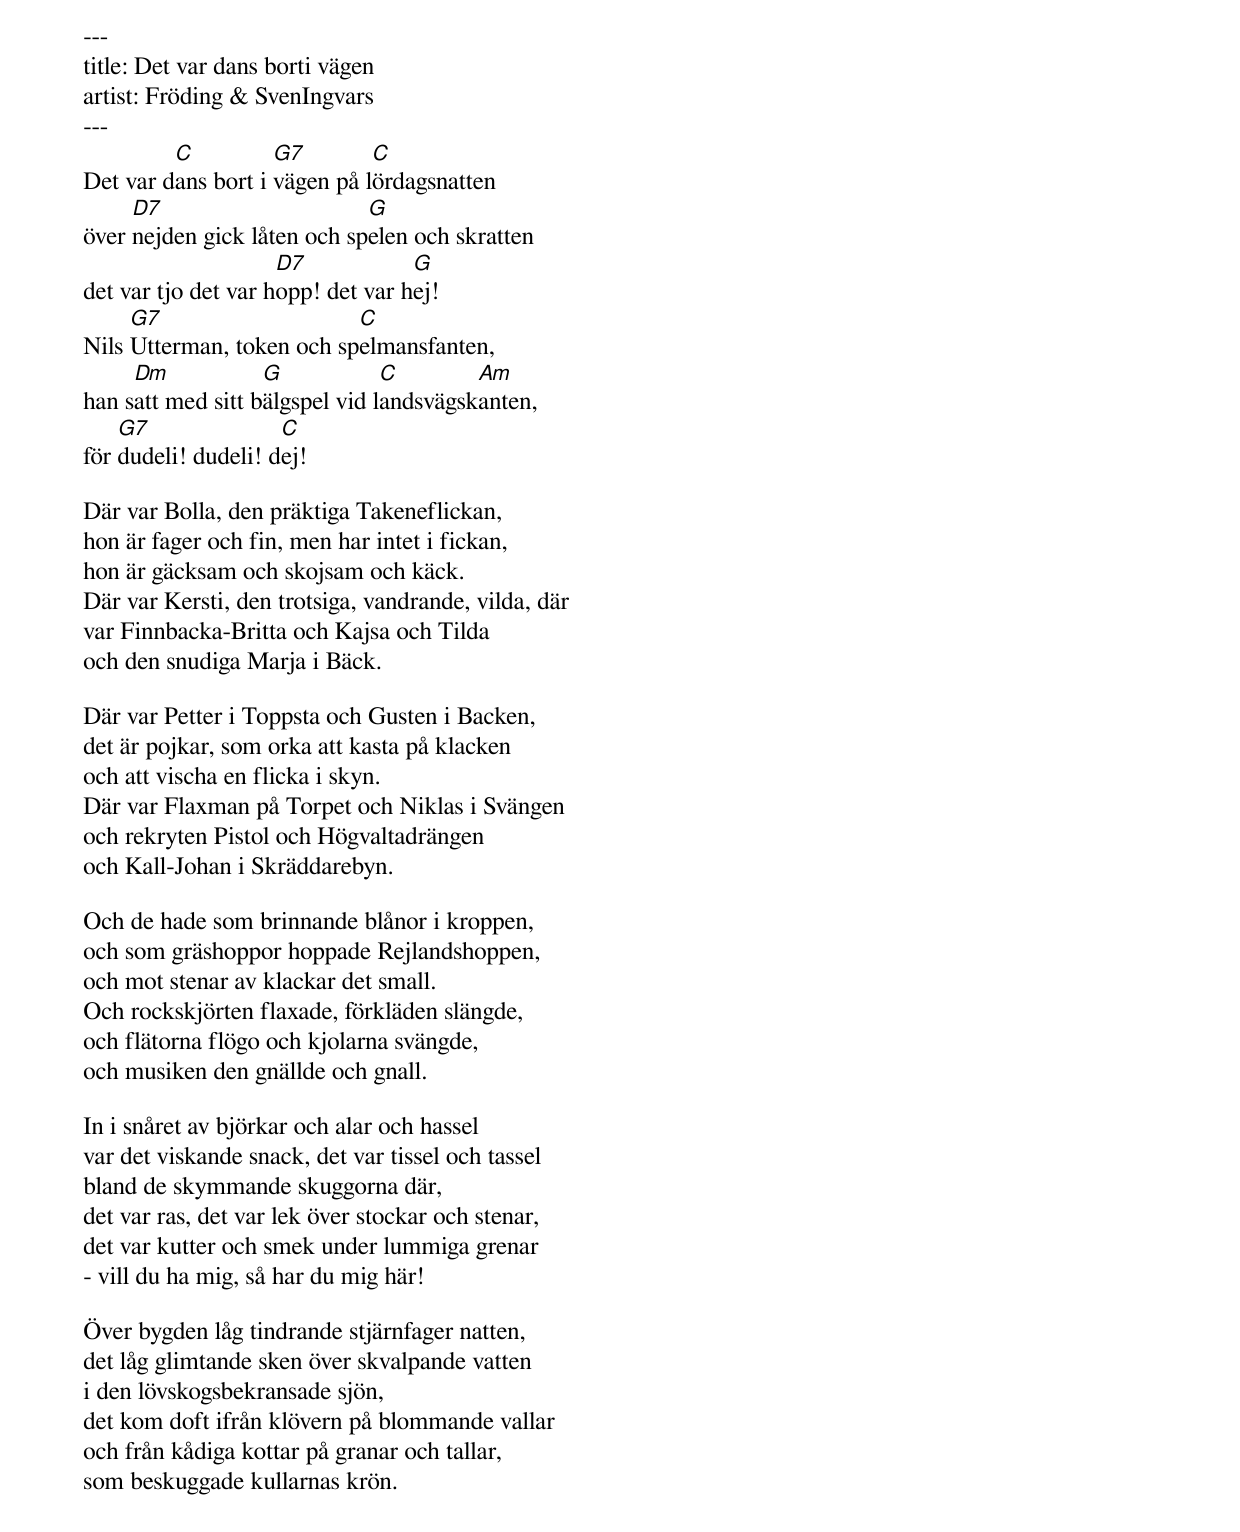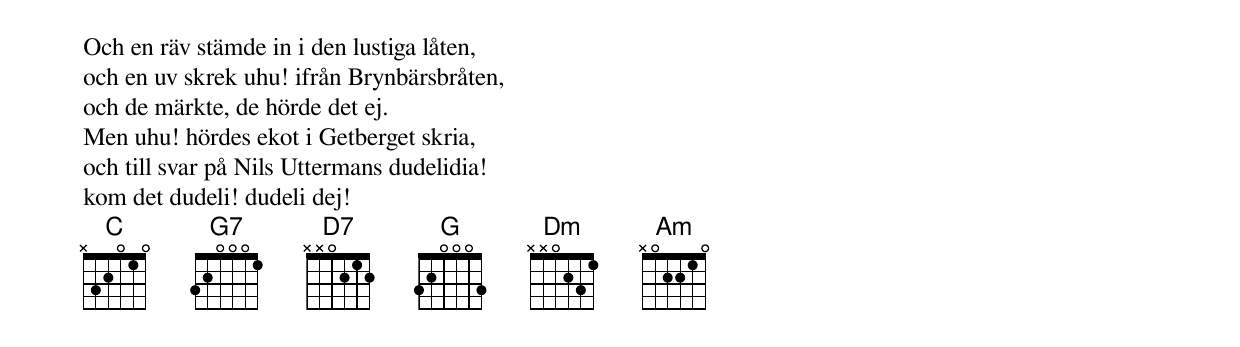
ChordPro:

---
title: Det var dans borti vägen
artist: Fröding & SvenIngvars
---
Det var d[C]ans bort i [G7]vägen på l[C]ördagsnatten
över [D7]nejden gick låten och sp[G]elen och skratten
det var tjo det var h[D7]opp! det var h[G]ej!
Nils [G7]Utterman, token och sp[C]elmansfanten,
han s[Dm]att med sitt b[G]älgspel vid l[C]andsvägsk[Am]anten,
för [G7]dudeli! dudeli! d[C]ej!

Där var Bolla, den präktiga Takeneflickan,
hon är fager och fin, men har intet i fickan,
hon är gäcksam och skojsam och käck.
Där var Kersti, den trotsiga, vandrande, vilda, där
var Finnbacka-Britta och Kajsa och Tilda
och den snudiga Marja i Bäck.

Där var Petter i Toppsta och Gusten i Backen,
det är pojkar, som orka att kasta på klacken
och att vischa en flicka i skyn.
Där var Flaxman på Torpet och Niklas i Svängen
och rekryten Pistol och Högvaltadrängen
och Kall-Johan i Skräddarebyn.

Och de hade som brinnande blånor i kroppen,
och som gräshoppor hoppade Rejlandshoppen,
och mot stenar av klackar det small.
Och rockskjörten flaxade, förkläden slängde,
och flätorna flögo och kjolarna svängde,
och musiken den gnällde och gnall.

In i snåret av björkar och alar och hassel
var det viskande snack, det var tissel och tassel
bland de skymmande skuggorna där,
det var ras, det var lek över stockar och stenar,
det var kutter och smek under lummiga grenar
- vill du ha mig, så har du mig här!

Över bygden låg tindrande stjärnfager natten,
det låg glimtande sken över skvalpande vatten
i den lövskogsbekransade sjön,
det kom doft ifrån klövern på blommande vallar
och från kådiga kottar på granar och tallar,
som beskuggade kullarnas krön.

Och en räv stämde in i den lustiga låten,
och en uv skrek uhu! ifrån Brynbärsbråten,
och de märkte, de hörde det ej.
Men uhu! hördes ekot i Getberget skria,
och till svar på Nils Uttermans dudelidia!
kom det dudeli! dudeli dej!
